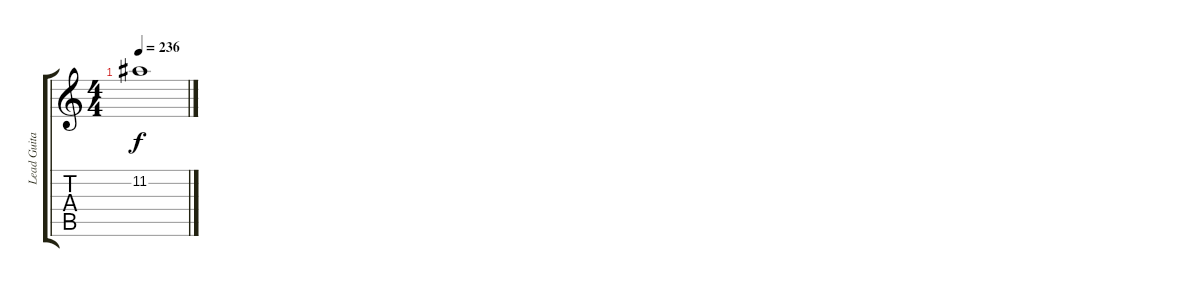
\track ("Lead Guitar" "Lead Guita") {instrument overdrivenguitar}
\staff {score tabs}
\tuning (E4 B3 G3 D3 A2 D2) {hide}
\ts (4 4)
\tempo 236
\clef g2
\ks c
11.2{t}.1{dy f}
